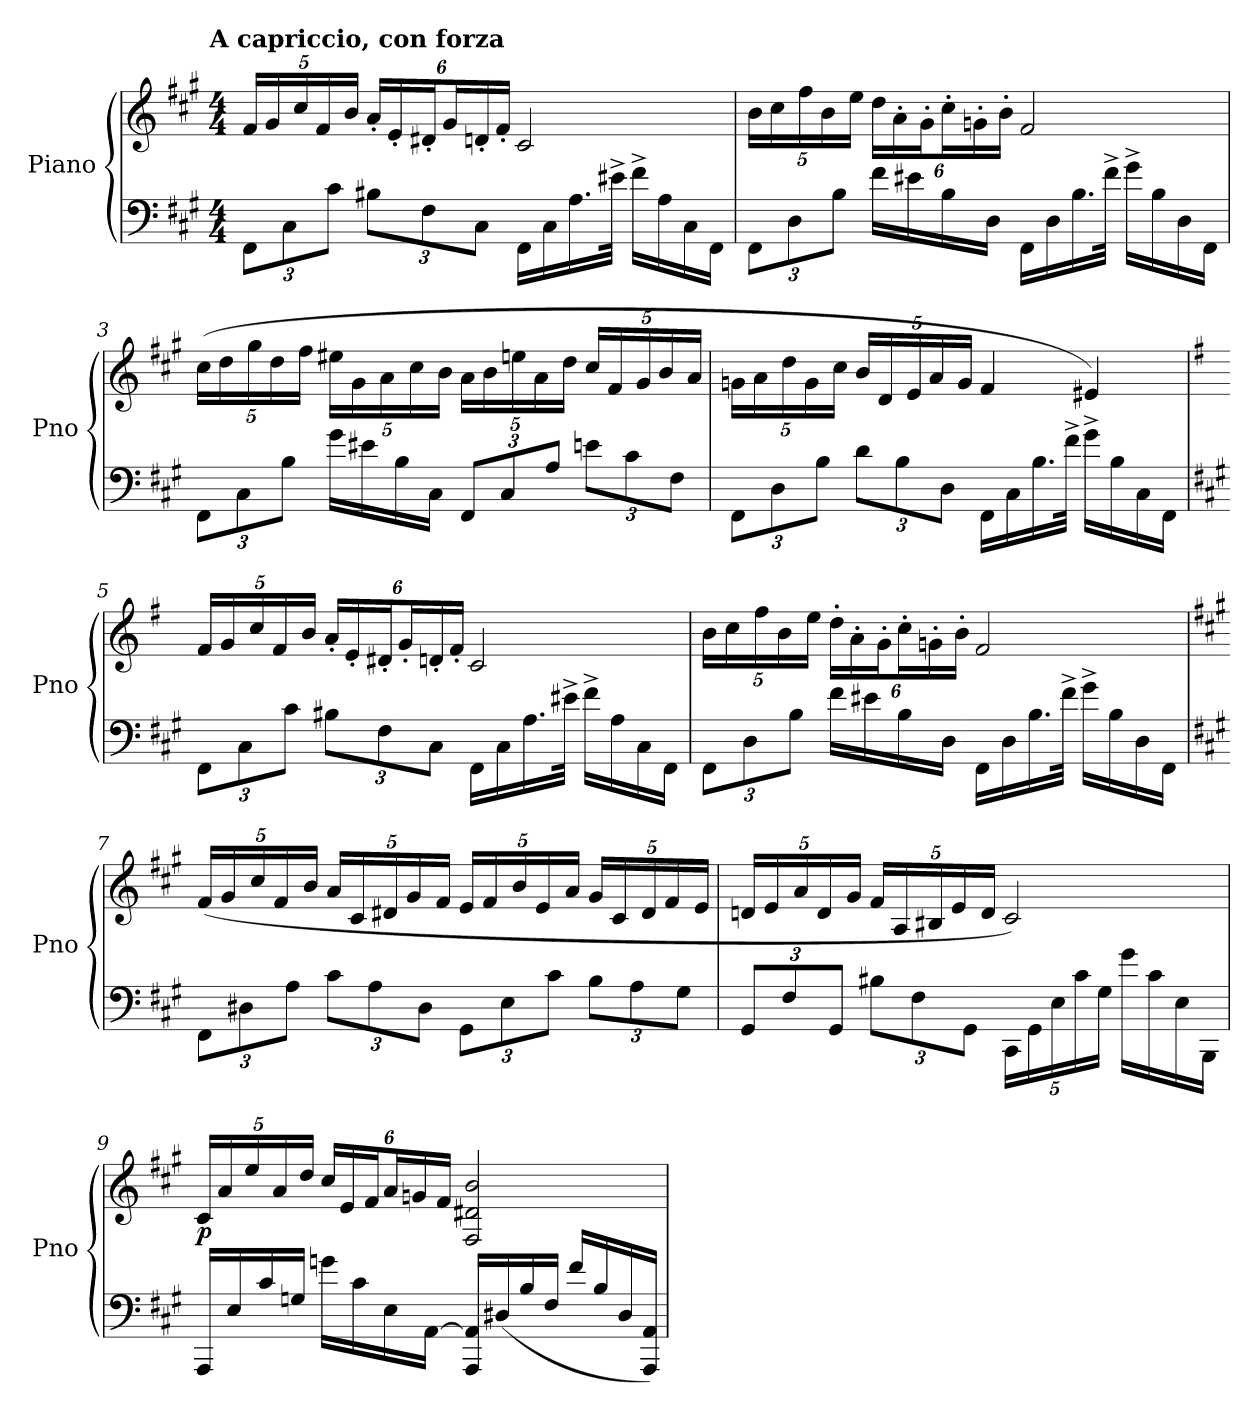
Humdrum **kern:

**kern	**kern	**dynam
*part1	*part1	*part1
*staff2	*staff1	*staff1/2
*I"Piano	*	*
*I'Pno	*	*
*clefF4	*clefG2	*
*k[f#c#g#]	*k[f#c#g#]	*
!!LO:TX:omd:t=A capriccio, con forza
*M4/4	*M4/4	*
*MM92	*MM92	*
=1	=1	=1
12FF#\L	20f#/LL	.
.	20g#/	.
12C#\	.	.
.	20cc#/	.
.	20f#/	.
12c#\J	.	.
.	20b/JJ	.
12B#X\L	24a'/LL	.
.	24e'/	.
12F#\	24d#X'/J	.
.	24g#/L	.
12C#\J	24dn'/	.
.	24f#'/JJ	.
16FF#\LL	2c#/	.
16C#\	.	.
16.A\	.	.
32e#X^\JJk	.	.
16f#^\LL	.	.
16A\	.	.
16C#\	.	.
16FF#\JJ	.	.
=2	=2	=2
12FF#\L	20b\LL	.
.	20cc#\	.
12D\	.	.
.	20ff#\	.
.	20b\	.
12B\J	.	.
.	20ee\JJ	.
16f#\LL	24dd\LL	.
.	24a'\	.
16e#X\	.	.
.	24g#'\J	.
16B\	24cc#'\L	.
.	24gn'\	.
16D\JJ	.	.
.	24b'\JJ	.
16FF#\LL	2f#/	.
16D\	.	.
16.B\	.	.
32f#^\JJk	.	.
16g#^\LL	.	.
16B\	.	.
16D\	.	.
16FF#\JJ	.	.
=3	=3	=3
12FF#\L	(20cc#\LL	.
.	20dd\	.
12C#\	.	.
.	20gg#\	.
.	20dd\	.
12B\J	.	.
.	20ff#\JJ	.
16g#\LL	20ee#X\LL	.
.	20g#\	.
16e#X\	.	.
.	20a\	.
16B\	.	.
.	20cc#\	.
16C#\JJ	.	.
.	20b\JJ	.
12FF#/L	20a\LL	.
.	20b\	.
12C#/	.	.
.	20een\	.
.	20a\	.
12A/J	.	.
.	20dd\JJ	.
12en\L	20cc#/LL	.
.	20f#/	.
12c#\	.	.
.	20g#/	.
.	20b/	.
12F#\J	.	.
.	20a/JJ	.
=4	=4	=4
12FF#\L	20gn\LL	.
.	20a\	.
12D\	.	.
.	20dd\	.
.	20g\	.
12B\J	.	.
.	20cc#\JJ	.
12d\L	20b/LL	.
.	20d/	.
12B\	.	.
.	20e/	.
.	20a/	.
12D\J	.	.
.	20g/JJ	.
16FF#\LL	4f#/	.
16C#\	.	.
16.B\	.	.
32f#^\JJk	.	.
16g#^\LL	4e#X/)	.
16B\	.	.
16C#\	.	.
16FF#\JJ	.	.
=5	=5	=5
*	*k[f#]	*
12FF#\L	20f#/LL	.
.	20g/	.
12C#\	.	.
.	20cc/	.
.	20f#/	.
12c#\J	.	.
.	20b/JJ	.
12B#X\L	24a'/LL	.
.	24e'/	.
12F#\	24d#X'/J	.
.	24g'/L	.
12C#\J	24dn'/	.
.	24f#'/JJ	.
16FF#\LL	2c/	.
16C#\	.	.
16.A\	.	.
32e#X^\JJk	.	.
16f#^\LL	.	.
16A\	.	.
16C#\	.	.
16FF#\JJ	.	.
=6	=6	=6
12FF#\L	20b\LL	.
.	20cc\	.
12D\	.	.
.	20ff#\	.
.	20b\	.
12B\J	.	.
.	20ee\JJ	.
16f#\LL	24dd'\LL	.
.	24a'\	.
16e#X\	.	.
.	24g'\J	.
16B\	24cc'\L	.
.	24gn'\	.
16D\JJ	.	.
.	24b'\JJ	.
16FF#\LL	2f#/	.
16D\	.	.
16.B\	.	.
32f#^\JJk	.	.
16g#^\LL	.	.
16B\	.	.
16D\	.	.
16FF#\JJ	.	.
=7	=7	=7
*	*k[f#c#g#]	*
12FF#\L	(20f#/LL	mf p
.	20g#/	.
12D#X\	.	.
.	20cc#/	.
.	20f#/	.
12A\J	.	.
.	20b/JJ	.
12c#\L	20a/LL	.
.	20c#/	.
12A\	.	.
.	20d#X/	.
.	20g#/	.
12D#\J	.	.
.	20f#/JJ	.
12GG#\L	20e/LL	.
.	20f#/	.
12E\	.	.
.	20b/	.
.	20e/	.
12c#\J	.	.
.	20a/JJ	.
12B\L	20g#/LL	.
.	20c#/	.
12A\	.	.
.	20d#/	.
.	20f#/	.
12G#\J	.	.
.	20e/JJ	.
=8	=8	=8
12GG#/L	20dn/LL	.
.	20e/	.
12F#/	.	.
.	20a/	.
.	20d/	.
12GG#/J	.	.
.	20g#/JJ	.
12B#X\L	20f#/LL	.
.	20A/	.
12F#\	.	.
.	20B#X/	.
.	20e/	.
12GG#\J	.	.
.	20d/JJ	.
20CC#\LL	2c#/)	.
20GG#\	.	.
20E\	.	.
20c#\	.	.
20G#\JJ	.	.
16g#\LL	.	.
16c#\	.	.
16E\	.	.
16BBB\JJ	.	.
=9	=9	=9
16AAA/LL	20c#/LL	p
.	20a/	.
16E/	.	.
.	20ee/	.
16c#/	.	.
.	20a/	.
16Gn/JJ	.	.
.	20dd/JJ	.
16gn\LL	24cc#/LL	.
.	24e/	.
16c#\	.	.
.	24f#/J	.
16E\	24a/L	.
.	24gn/	.
[16AA\JJ	.	.
.	24f#/JJ	.
16AAA/ 16AA]/LL	2F#/ 2d#X/ 2b/	.
(16D#X/	.	.
16B/	.	.
16F#/JJ	.	.
16f#/LL	.	.
16B/	.	.
16D#/	.	.
16AAA/ 16AA/JJ)	.	.
=	=	=
*-	*-	*-
